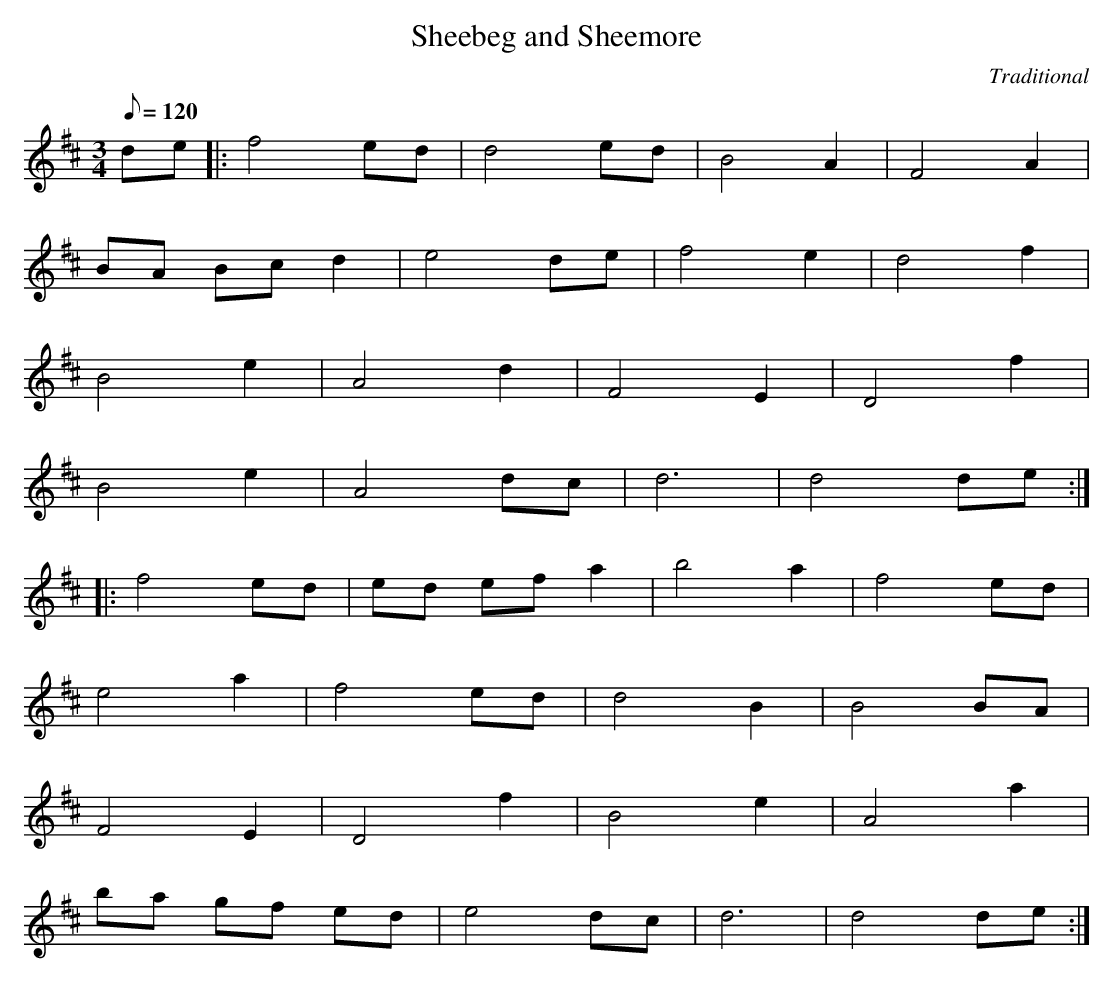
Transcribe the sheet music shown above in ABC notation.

X:1
T:Sheebeg and Sheemore
M:3/4
L:1/8
Q:120
C:Traditional
K:D
de |:f4 ed |d4 ed |B4 A2 |F4 A2 |
BA Bc d2 |e4 de |f4 e2 | d4 f2 |
B4 e2 |A4 d2 |F4 E2 |D4 f2 |
B4 e2 |A4 dc |d6 | d4 de ::
f4 ed |ed ef a2 |b4 a2 |f4 ed |
e4 a2 |f4 ed |d4 B2 |B4 BA |
F4 E2 |D4 f2 |B4 e2 |A4 a2 |
ba gf ed |e4 dc |d6 | d4 de :|
